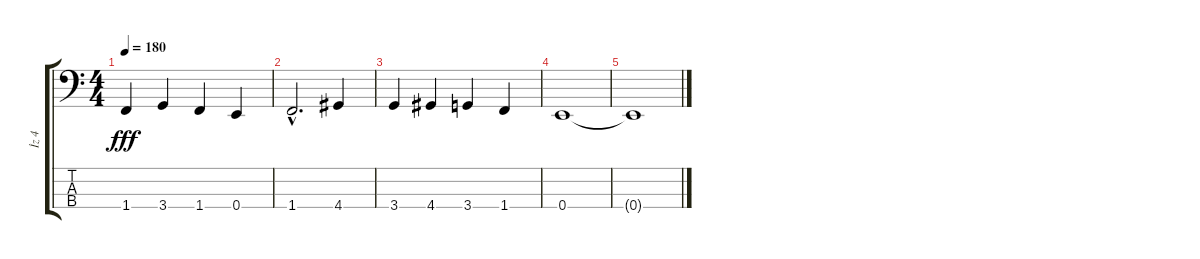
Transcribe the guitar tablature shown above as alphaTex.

\track ("İz 4" "İz 4") {instrument electricbasspick}
\staff {score tabs}
\tuning (G2 D2 A1 E1) {hide}
\ts (4 4)
\tempo 180
\clef f4
\ks c
1.4.4{dy fff} 3.4.4 1.4.4 0.4.4 |
1.4{hac}.2{d} 4.4.4 |
3.4.4 4.4.4 3.4.4 1.4.4 |
0.4.1 |
0.4{t}.1
